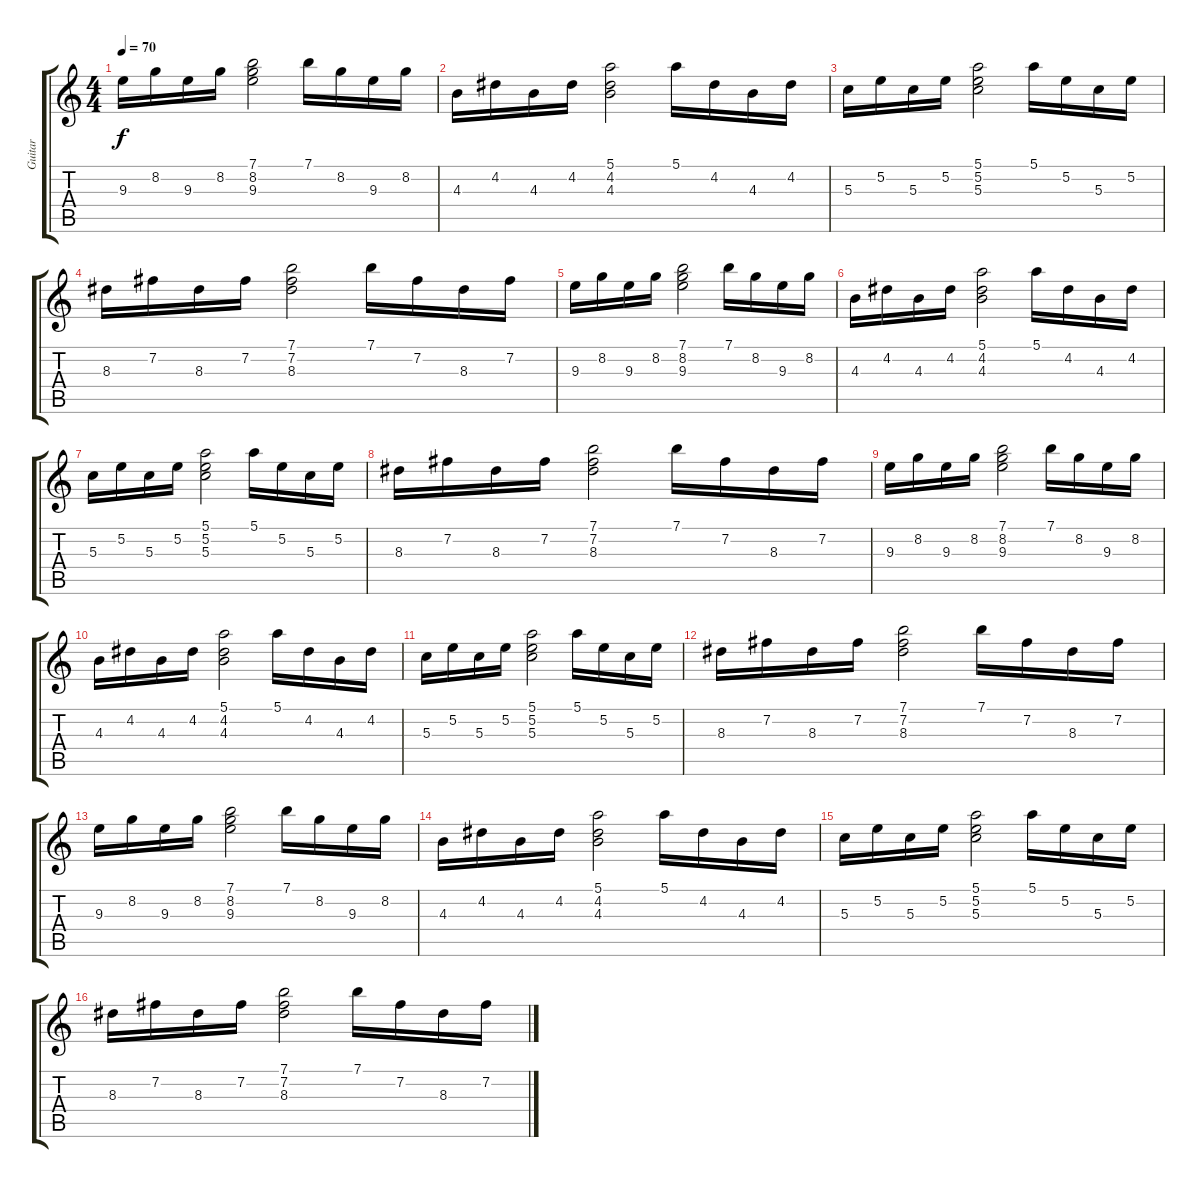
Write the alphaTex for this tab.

\track ("Guitar " "Guitar ") {instrument acousticguitarnylon}
\staff {score tabs}
\tuning (E4 B3 G3 D3 A2 E2) {hide}
\ts (4 4)
\tempo 70
\clef g2
\ks c
9.3.16{dy f} 8.2.16 9.3.16 8.2.16 (7.1 8.2 9.3).2 7.1.16 8.2.16 9.3.16 8.2.16 |
4.3.16 4.2.16 4.3.16 4.2.16 (5.1 4.2 4.3).2 5.1.16 4.2.16 4.3.16 4.2.16 |
5.3.16 5.2.16 5.3.16 5.2.16 (5.1 5.2 5.3).2 5.1.16 5.2.16 5.3.16 5.2.16 |
8.3.16 7.2.16 8.3.16 7.2.16 (7.1 7.2 8.3).2 7.1.16 7.2.16 8.3.16 7.2.16 |
9.3.16 8.2.16 9.3.16 8.2.16 (7.1 8.2 9.3).2 7.1.16 8.2.16 9.3.16 8.2.16 |
4.3.16 4.2.16 4.3.16 4.2.16 (5.1 4.2 4.3).2 5.1.16 4.2.16 4.3.16 4.2.16 |
5.3.16 5.2.16 5.3.16 5.2.16 (5.1 5.2 5.3).2 5.1.16 5.2.16 5.3.16 5.2.16 |
8.3.16 7.2.16 8.3.16 7.2.16 (7.1 7.2 8.3).2 7.1.16 7.2.16 8.3.16 7.2.16 |
9.3.16 8.2.16 9.3.16 8.2.16 (7.1 8.2 9.3).2 7.1.16 8.2.16 9.3.16 8.2.16 |
4.3.16 4.2.16 4.3.16 4.2.16 (5.1 4.2 4.3).2 5.1.16 4.2.16 4.3.16 4.2.16 |
5.3.16 5.2.16 5.3.16 5.2.16 (5.1 5.2 5.3).2 5.1.16 5.2.16 5.3.16 5.2.16 |
8.3.16 7.2.16 8.3.16 7.2.16 (7.1 7.2 8.3).2 7.1.16 7.2.16 8.3.16 7.2.16 |
9.3.16 8.2.16 9.3.16 8.2.16 (7.1 8.2 9.3).2 7.1.16 8.2.16 9.3.16 8.2.16 |
4.3.16 4.2.16 4.3.16 4.2.16 (5.1 4.2 4.3).2 5.1.16 4.2.16 4.3.16 4.2.16 |
5.3.16 5.2.16 5.3.16 5.2.16 (5.1 5.2 5.3).2 5.1.16 5.2.16 5.3.16 5.2.16 |
8.3.16 7.2.16 8.3.16 7.2.16 (7.1 7.2 8.3).2 7.1.16 7.2.16 8.3.16 7.2.16
